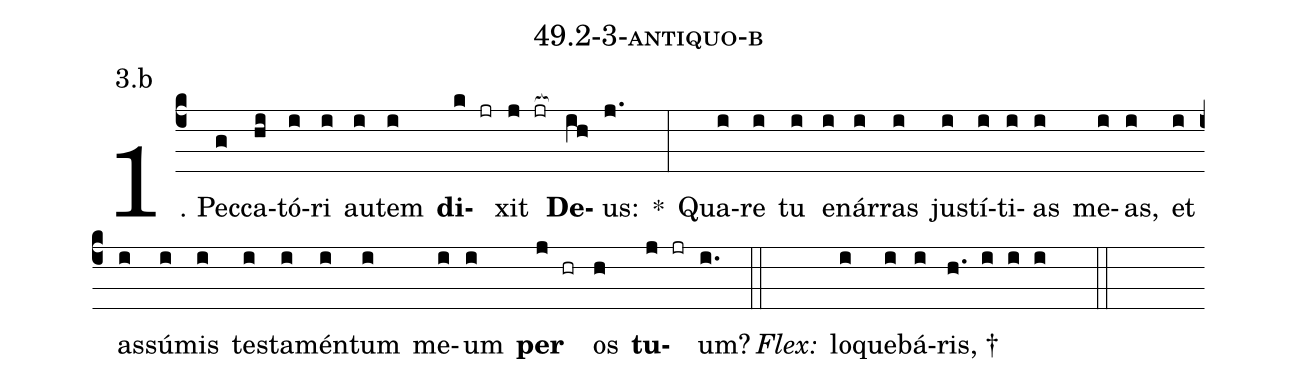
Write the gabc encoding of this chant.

name: 49.2-3-antiquo-b;
annotation: 3.b;
%%
(c4)1. Pec(g)ca(hi)tó(i)ri(i) au(i)tem(i) <b>di</b>(k jr)xit(j jr[ocb:1{]) <b>De</b>(ih[ocb:0}])us:(j.) *(:) Qua(i)re(i) tu(i) e(i)nár(i)ras(i) jus(i)tí(i)ti(i)as(i) me(i)as,(i) et(i) as(i)sú(i)mis(i) tes(i)ta(i)mén(i)tum(i) me(i)um(i) <b>per</b>(j hr) os(h) <b>tu</b>(j jr)um?(i.) (::)
<i>Flex:</i>()  lo(i)que(i)bá(i)ris, †(h. i i i  ::)

%E(i) u(i) o(j) u(h) a(j) e.(i.) (::)
